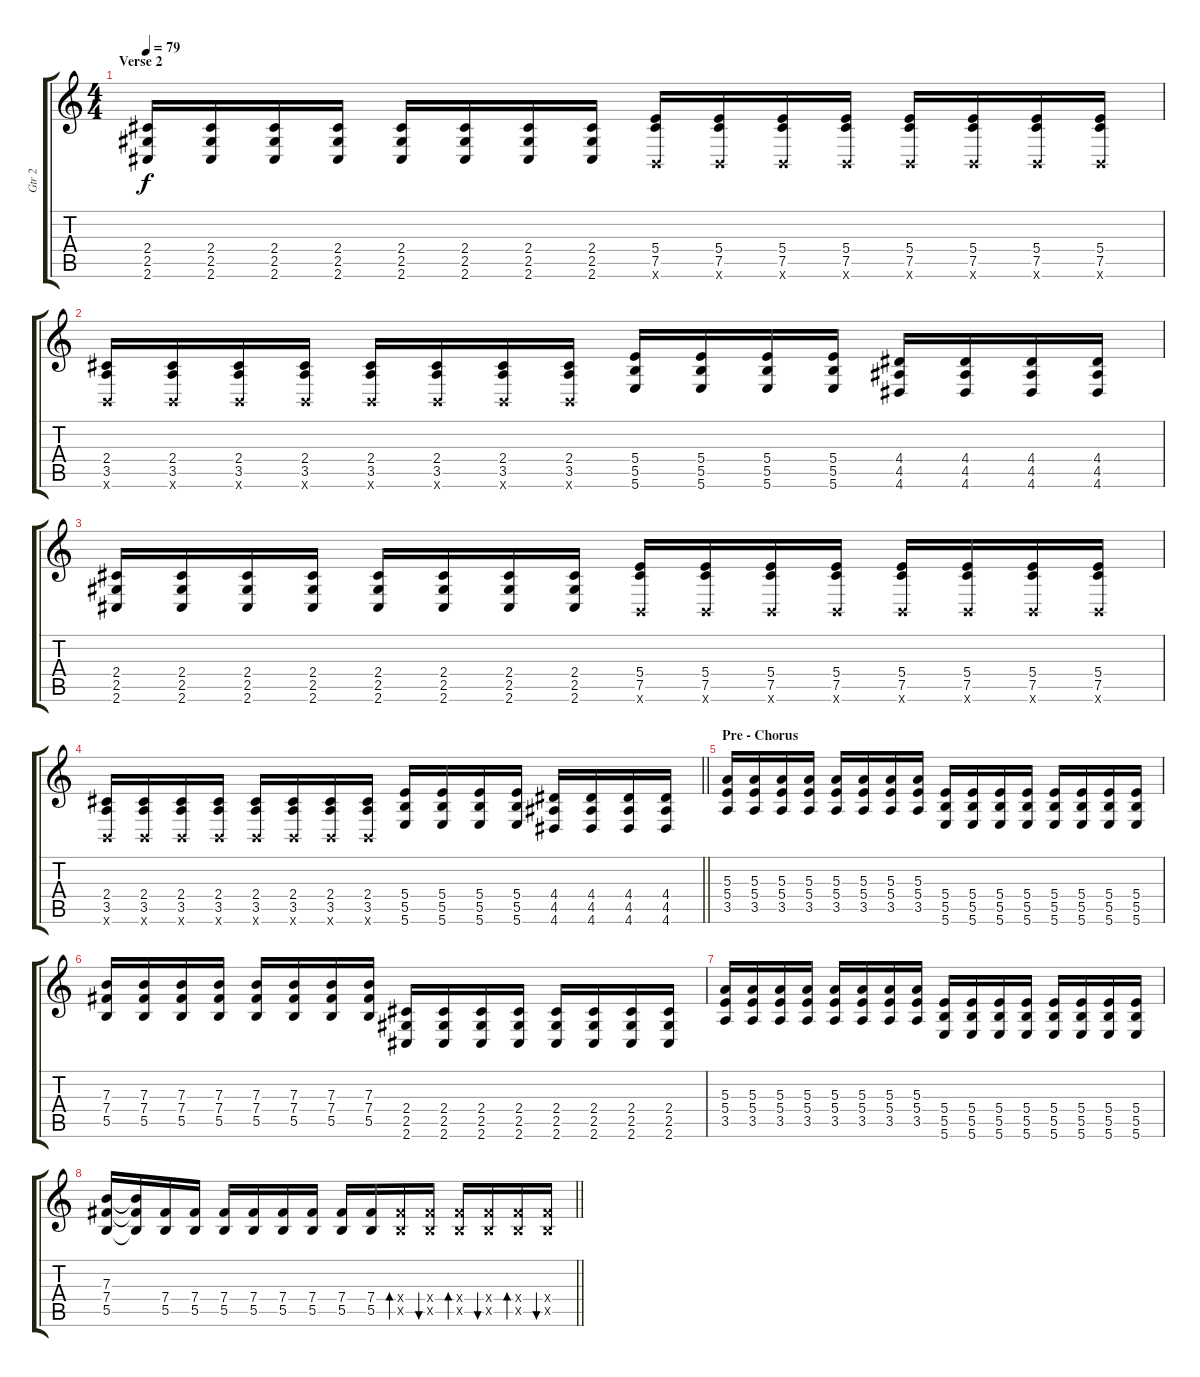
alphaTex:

\track ("Gtr 2" "Gtr 2") {instrument acousticguitarsteel}
\staff {score tabs}
\tuning (Db4 Ab3 E3 B2 Gb2 B1) {hide}
\ts (4 4)
\section ("" "Verse 2")
\tempo 79
\clef g2
\ks c
(2.4 2.5 2.6).16{dy f} (2.4 2.5 2.6).16 (2.4 2.5 2.6).16 (2.4 2.5 2.6).16 (2.4 2.5 2.6).16 (2.4 2.5 2.6).16 (2.4 2.5 2.6).16 (2.4 2.5 2.6).16 (5.4 7.5 0.6{x}).16 (5.4 7.5 0.6{x}).16 (5.4 7.5 0.6{x}).16 (5.4 7.5 0.6{x}).16 (5.4 7.5 0.6{x}).16 (5.4 7.5 0.6{x}).16 (5.4 7.5 0.6{x}).16 (5.4 7.5 0.6{x}).16 |
(2.4 3.5 0.6{x}).16 (2.4 3.5 0.6{x}).16 (2.4 3.5 0.6{x}).16 (2.4 3.5 0.6{x}).16 (2.4 3.5 0.6{x}).16 (2.4 3.5 0.6{x}).16 (2.4 3.5 0.6{x}).16 (2.4 3.5 0.6{x}).16 (5.4 5.5 5.6).16 (5.4 5.5 5.6).16 (5.4 5.5 5.6).16 (5.4 5.5 5.6).16 (4.4 4.5 4.6).16 (4.4 4.5 4.6).16 (4.4 4.5 4.6).16 (4.4 4.5 4.6).16 |
(2.4 2.5 2.6).16 (2.4 2.5 2.6).16 (2.4 2.5 2.6).16 (2.4 2.5 2.6).16 (2.4 2.5 2.6).16 (2.4 2.5 2.6).16 (2.4 2.5 2.6).16 (2.4 2.5 2.6).16 (5.4 7.5 0.6{x}).16 (5.4 7.5 0.6{x}).16 (5.4 7.5 0.6{x}).16 (5.4 7.5 0.6{x}).16 (5.4 7.5 0.6{x}).16 (5.4 7.5 0.6{x}).16 (5.4 7.5 0.6{x}).16 (5.4 7.5 0.6{x}).16 |
\barLineRight lightlight
(2.4 3.5 0.6{x}).16 (2.4 3.5 0.6{x}).16 (2.4 3.5 0.6{x}).16 (2.4 3.5 0.6{x}).16 (2.4 3.5 0.6{x}).16 (2.4 3.5 0.6{x}).16 (2.4 3.5 0.6{x}).16 (2.4 3.5 0.6{x}).16 (5.4 5.5 5.6).16 (5.4 5.5 5.6).16 (5.4 5.5 5.6).16 (5.4 5.5 5.6).16 (4.4 4.5 4.6).16 (4.4 4.5 4.6).16 (4.4 4.5 4.6).16 (4.4 4.5 4.6).16 |
\section ("" "Pre - Chorus")
(5.3 5.4 3.5).16{balance 8} (5.3 5.4 3.5).16 (5.3 5.4 3.5).16 (5.3 5.4 3.5).16 (5.3 5.4 3.5).16 (5.3 5.4 3.5).16 (5.3 5.4 3.5).16 (5.3 5.4 3.5).16 (5.4 5.5 5.6).16 (5.4 5.5 5.6).16 (5.4 5.5 5.6).16 (5.4 5.5 5.6).16 (5.4 5.5 5.6).16 (5.4 5.5 5.6).16 (5.4 5.5 5.6).16 (5.4 5.5 5.6).16 |
(7.3 7.4 5.5).16 (7.3 7.4 5.5).16 (7.3 7.4 5.5).16 (7.3 7.4 5.5).16 (7.3 7.4 5.5).16 (7.3 7.4 5.5).16 (7.3 7.4 5.5).16 (7.3 7.4 5.5).16 (2.4 2.5 2.6).16 (2.4 2.5 2.6).16 (2.4 2.5 2.6).16 (2.4 2.5 2.6).16 (2.4 2.5 2.6).16 (2.4 2.5 2.6).16 (2.4 2.5 2.6).16 (2.4 2.5 2.6).16 |
(5.3 5.4 3.5).16 (5.3 5.4 3.5).16 (5.3 5.4 3.5).16 (5.3 5.4 3.5).16 (5.3 5.4 3.5).16 (5.3 5.4 3.5).16 (5.3 5.4 3.5).16 (5.3 5.4 3.5).16 (5.4 5.5 5.6).16 (5.4 5.5 5.6).16 (5.4 5.5 5.6).16 (5.4 5.5 5.6).16 (5.4 5.5 5.6).16 (5.4 5.5 5.6).16 (5.4 5.5 5.6).16 (5.4 5.5 5.6).16 |
\barLineRight lightlight
(7.3 7.4 5.5).16 (7.3{t} 7.4{t} 5.5{t}).16 (7.4 5.5).16 (7.4 5.5).16 (7.4 5.5).16 (7.4 5.5).16 (7.4 5.5).16 (7.4 5.5).16 (7.4 5.5).16 (7.4 5.5).16 (7.4{x} 5.5{x}).16{bd 60} (7.4{x} 5.5{x}).16{bu 60} (7.4{x} 5.5{x}).16{bd 60} (7.4{x} 5.5{x}).16{bu 60} (7.4{x} 5.5{x}).16{bd 60} (7.4{x} 5.5{x}).16{bu 60}
